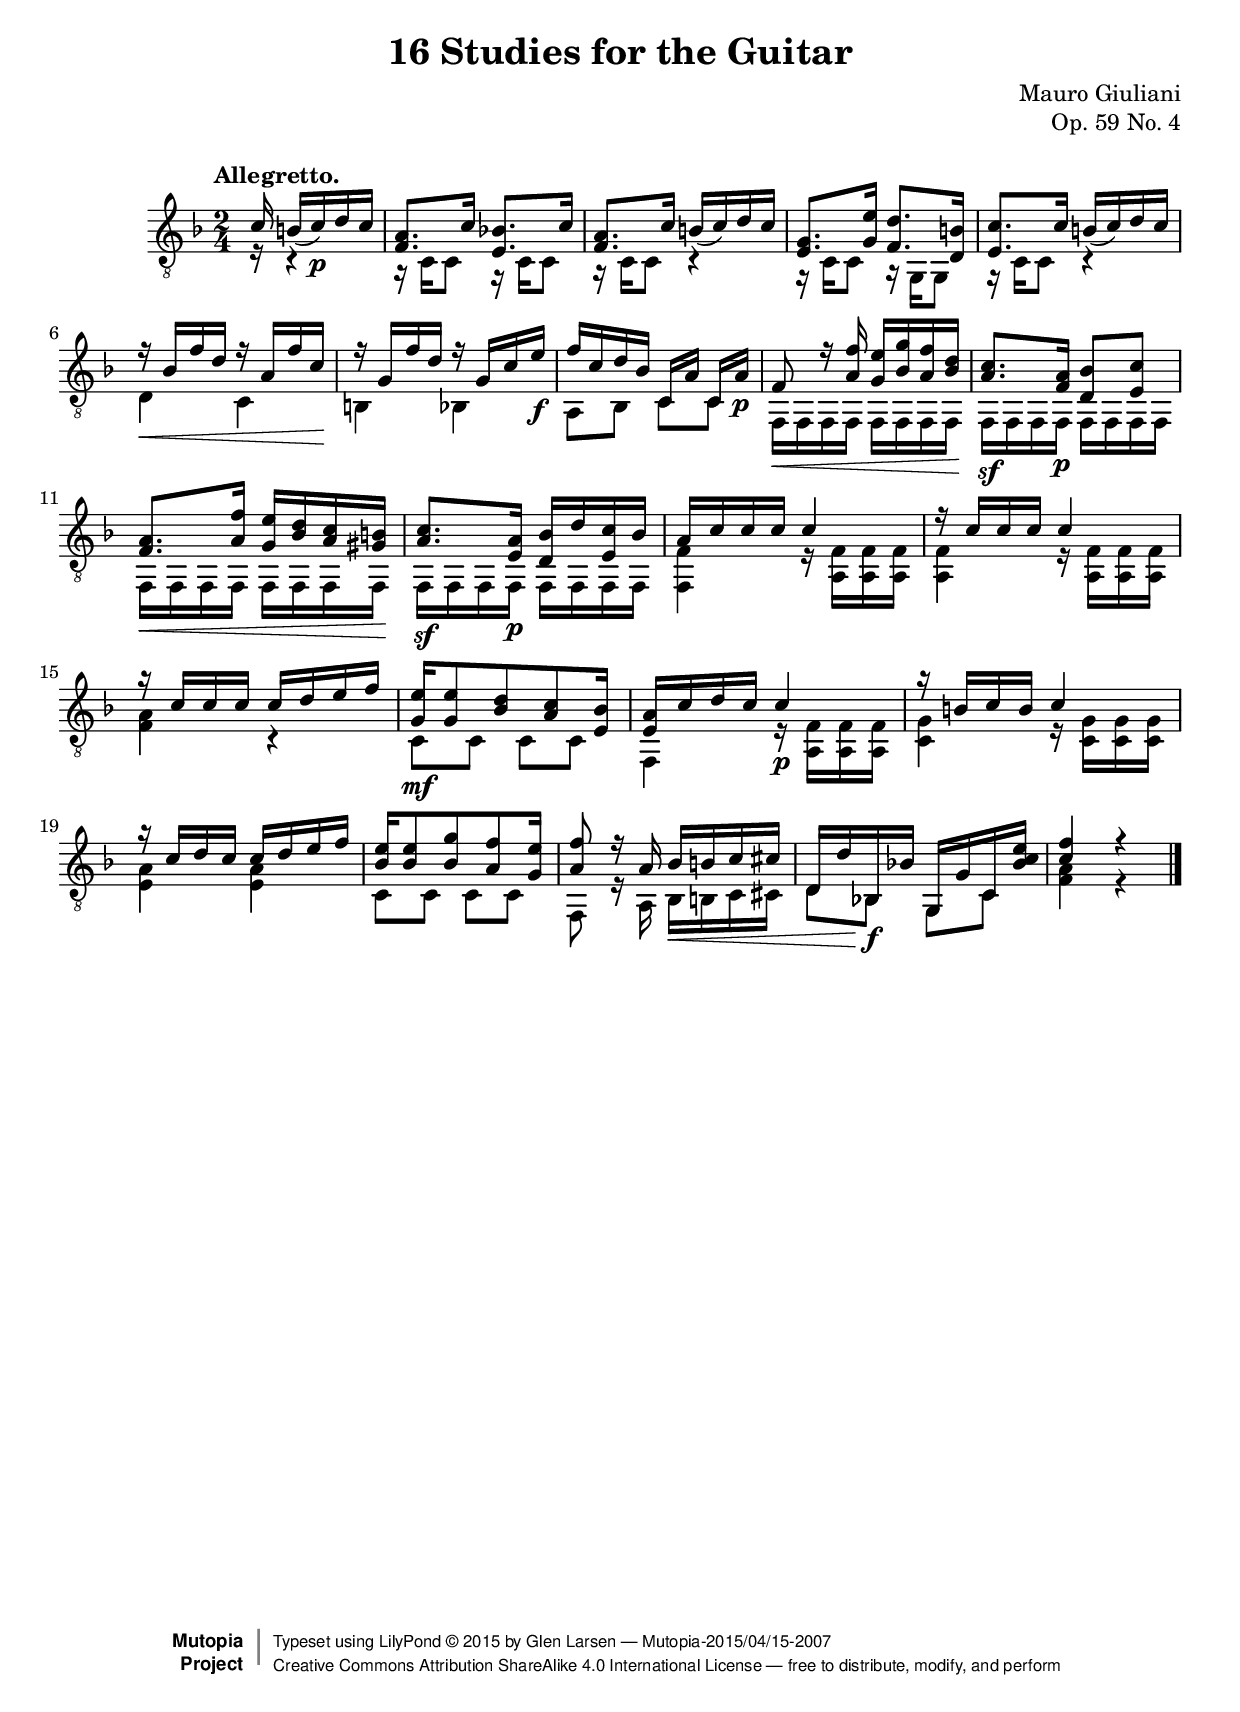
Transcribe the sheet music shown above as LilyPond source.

\version "2.19.18"

\header {
  title = "16 Studies for the Guitar"
  composer = "Mauro Giuliani"
  opus = "Op. 59 No. 4"
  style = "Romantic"
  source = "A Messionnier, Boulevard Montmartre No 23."
  % Statens musikbibliotek - The Music Library of Sweden
  % Boije 142
  date = "1822"
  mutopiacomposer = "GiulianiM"
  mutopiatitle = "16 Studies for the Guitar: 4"
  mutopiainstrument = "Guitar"
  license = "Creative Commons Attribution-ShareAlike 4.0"
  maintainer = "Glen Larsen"
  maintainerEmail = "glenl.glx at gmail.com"

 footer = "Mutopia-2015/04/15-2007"
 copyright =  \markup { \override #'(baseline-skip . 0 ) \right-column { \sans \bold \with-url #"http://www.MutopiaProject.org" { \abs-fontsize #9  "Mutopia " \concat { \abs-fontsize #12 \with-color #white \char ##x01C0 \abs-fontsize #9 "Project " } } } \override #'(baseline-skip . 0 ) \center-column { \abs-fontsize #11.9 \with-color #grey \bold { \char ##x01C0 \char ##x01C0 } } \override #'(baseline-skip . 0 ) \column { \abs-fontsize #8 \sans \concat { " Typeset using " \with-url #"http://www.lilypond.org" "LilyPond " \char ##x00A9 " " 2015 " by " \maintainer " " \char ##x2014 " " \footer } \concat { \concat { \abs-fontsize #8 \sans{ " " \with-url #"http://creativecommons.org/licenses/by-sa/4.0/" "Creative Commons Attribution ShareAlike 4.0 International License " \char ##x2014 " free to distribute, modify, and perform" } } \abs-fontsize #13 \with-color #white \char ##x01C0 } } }
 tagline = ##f
}

\paper {
  % add space between composer/opus markup and first staff
  markup-system-spacing #'padding = #3
  % add a little space between composer and opus
  markup-markup-spacing #'padding = #1.2
  top-margin = #8
  bottom-margin = #10
}

mbreak = { } % { \break }
global = {
  \time 2/4 \key f \major
}

upperVoice = \relative c' {
  \voiceOne
  \slurDown
  \set Timing.measureLength = #(ly:make-moment 5/16)
  c16 b16[( c\p) d c] |
  \set Timing.measureLength = #(ly:make-moment 2/4)
  <a f>8. c16 <bes! e,>8. c16 |
  <a f>8. c16 b( c) d c |
  <g e>8. <e' g,>16 <d f,>8. <b d,>16 |
  \mbreak

  <c e,>8. c16 b( c) d c |
  r16\< bes f' d r a f' c\! |
  r16 g f' d r g, c e\f |
  f16 c d bes c, a' c,[ a'\p] |
  f8\< r16 <f' a,> <e g,>16[ <g bes,> <f a,> <d bes>16 ]\! |
  \mbreak

  <c a>8.\sf <a f>16\p <bes d,>8 <c e,> |
  <a f>8.\< <f' a,>16 <e g,>16 <d bes> <c a> <b gis>\! |
  <c a>8.\sf <a e>16\p <bes d,>16 d <c e,> bes |
  a16 c c c c4 |
  r16 c c c c4 |
  \mbreak

  r16 c c c c d e f |
  <e g,>16\mf q8 <d bes> <c a> <bes e,>16 |
  <a e>16 c d c c4\p |
  r16 b16 c b c4 |
  r16 c d c c d e f |
  \mbreak

  <e bes>16 q8 <g bes,> <f a,> <e g,>16 |
  <f a,>8 r16 a, bes\< b c cis |
  d,16 d' bes,!\f bes'! g, g' c, <e' c bes> |
  <f c>4 r

  \bar "|."
}

lowerVoice = \relative c {
  \voiceTwo
  \set Timing.measureLength = #(ly:make-moment 5/16)
  r16 r4 |
  \set Timing.measureLength = #(ly:make-moment 2/4)
  r16 c c8 r16 c c8 |
  r16 c c8 r4 |
  r16 c c8 r16 g g8 |

  r16 c c8 r4 |
  d4 c |
  b4 bes |
  a8 bes c c |
  f,16 f f f f f f f |

  \repeat unfold 3 { f16 f f f f f f f | }
  <f' f,>4 r16 <f a,> q q |
  q4 r16 q q q |

  <a f>4 r |
  c,8 c c c |
  f,4 r16 <f' a,> q q |
  <g c,>4 r16 q q q |
  <a e>4 q |

  c,8 c c c |
  f,8 r16 a bes b c cis |
  d8 bes! g c |
  <a' f>4 r |
}


\score {
  <<
    \new Staff = "Guitar" \with {
      midiInstrument = #"acoustic guitar (nylon)"
    } <<
      \global
      \clef "treble_8"
      \tempo "Allegretto."

      \context Voice = "upperVoice" \upperVoice
      \context Voice = "lowerVoice" \lowerVoice
    >>
%{
    % tabs are not completely developed
    \new TabStaff = "Guitar tabs" \with {
      restrainOpenStrings = ##t
    } <<
      \clef "moderntab"
      \global
      \context TabVoice = "upperVoice" \upperVoice
      \context TabVoice = "lowerVoice" \lowerVoice
    >>
%}
  >>
  \layout {}
  \midi {
    \tempo 4 = 80
  }
}
